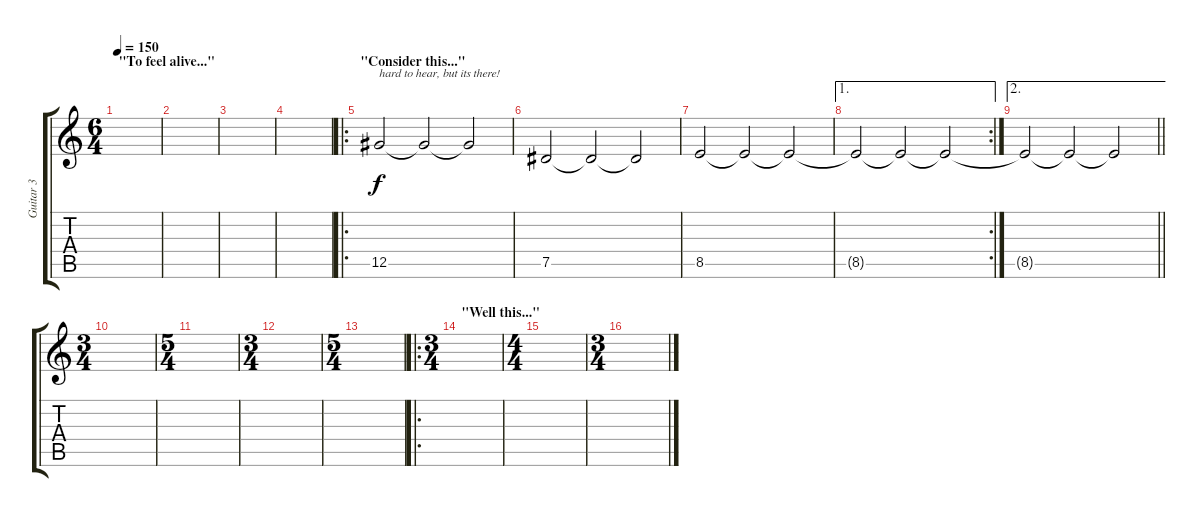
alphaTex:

\track ("Guitar 3" "Guitar 3") {instrument overdrivenguitar}
\staff {score tabs}
\tuning (Eb4 Bb3 Gb3 Db3 Ab2 Eb2) {hide}
\ts (6 4)
\section ("" "\"To feel alive...\"")
\tempo 150
\clef g2
\ks c
|
|
|
|
\ro
\section ("" "\"Consider this...\"")
12.5.2{txt "hard to hear, but its there!"} 12.5{t}.2 12.5{t}.2 |
7.5.2 7.5{t}.2 7.5{t}.2 |
8.5.2 8.5{t}.2 8.5{t}.2 |
\ae 1
\rc 2
8.5{t}.2 8.5{t}.2 8.5{t}.2 |
\ae 2
\barLineRight lightlight
8.5{t}.2 8.5{t}.2 8.5{t}.2 |
\ts (3 4)
|
\ts (5 4)
|
\ts (3 4)
|
\ts (5 4)
|
\ro
\ts (3 4)
\section ("" "\"Well this...\"")
|
\ts (4 4)
|
\ts (3 4)
